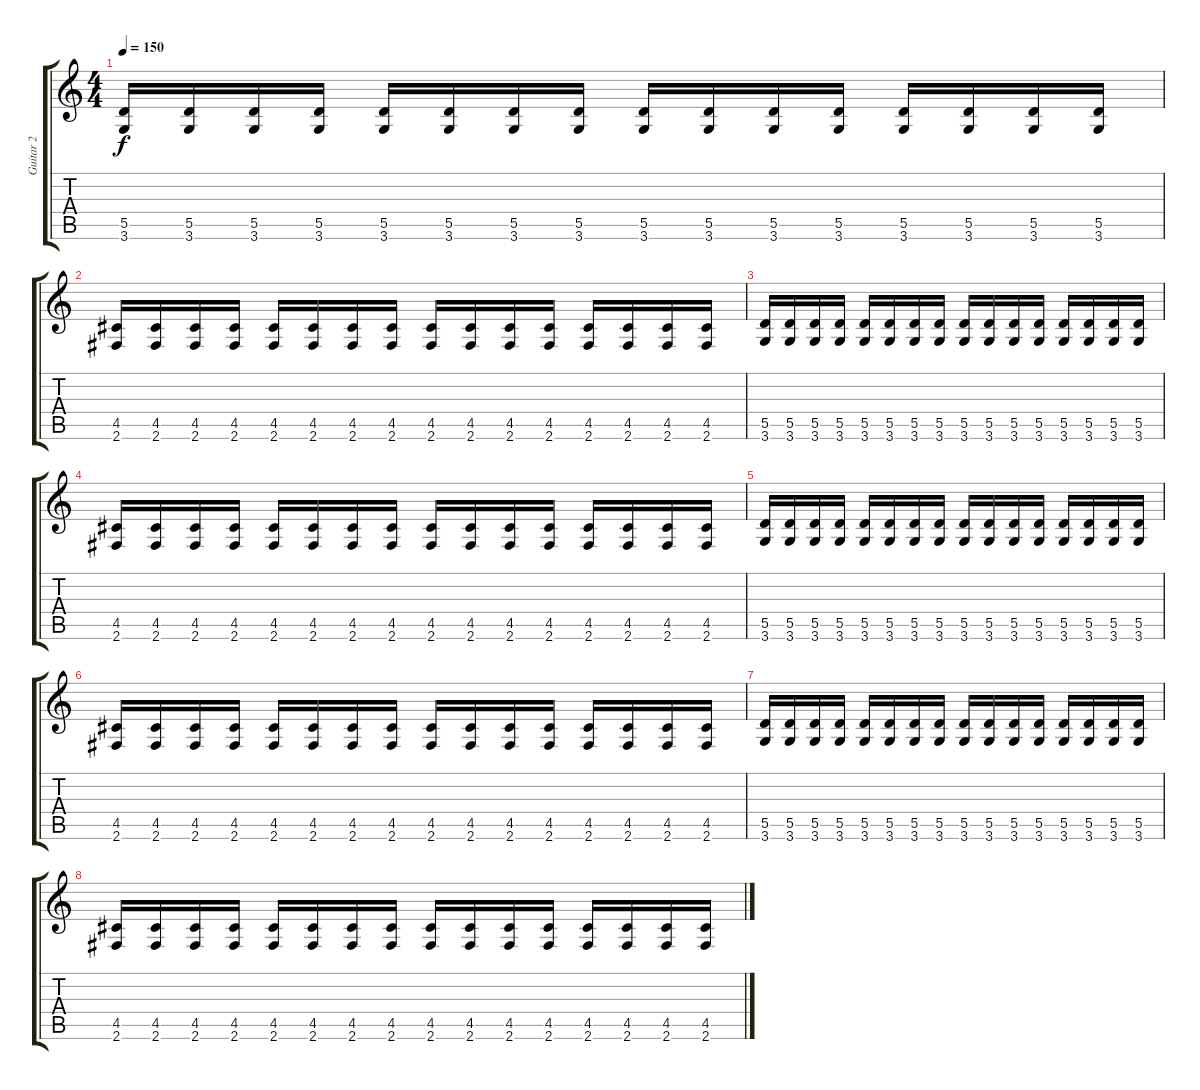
\track ("Guitar 2" "Guitar 2") {instrument distortionguitar}
\staff {score tabs}
\tuning (E4 B3 G3 D3 A2 E2) {hide}
\ts (4 4)
\tempo 150
\clef g2
\ks c
(5.5 3.6).16{dy f} (5.5 3.6).16 (5.5 3.6).16 (5.5 3.6).16 (5.5 3.6).16 (5.5 3.6).16 (5.5 3.6).16 (5.5 3.6).16 (5.5 3.6).16 (5.5 3.6).16 (5.5 3.6).16 (5.5 3.6).16 (5.5 3.6).16 (5.5 3.6).16 (5.5 3.6).16 (5.5 3.6).16 |
(4.5 2.6).16 (4.5 2.6).16 (4.5 2.6).16 (4.5 2.6).16 (4.5 2.6).16 (4.5 2.6).16 (4.5 2.6).16 (4.5 2.6).16 (4.5 2.6).16 (4.5 2.6).16 (4.5 2.6).16 (4.5 2.6).16 (4.5 2.6).16 (4.5 2.6).16 (4.5 2.6).16 (4.5 2.6).16 |
(5.5 3.6).16 (5.5 3.6).16 (5.5 3.6).16 (5.5 3.6).16 (5.5 3.6).16 (5.5 3.6).16 (5.5 3.6).16 (5.5 3.6).16 (5.5 3.6).16 (5.5 3.6).16 (5.5 3.6).16 (5.5 3.6).16 (5.5 3.6).16 (5.5 3.6).16 (5.5 3.6).16 (5.5 3.6).16 |
(4.5 2.6).16 (4.5 2.6).16 (4.5 2.6).16 (4.5 2.6).16 (4.5 2.6).16 (4.5 2.6).16 (4.5 2.6).16 (4.5 2.6).16 (4.5 2.6).16 (4.5 2.6).16 (4.5 2.6).16 (4.5 2.6).16 (4.5 2.6).16 (4.5 2.6).16 (4.5 2.6).16 (4.5 2.6).16 |
(5.5 3.6).16 (5.5 3.6).16 (5.5 3.6).16 (5.5 3.6).16 (5.5 3.6).16 (5.5 3.6).16 (5.5 3.6).16 (5.5 3.6).16 (5.5 3.6).16 (5.5 3.6).16 (5.5 3.6).16 (5.5 3.6).16 (5.5 3.6).16 (5.5 3.6).16 (5.5 3.6).16 (5.5 3.6).16 |
(4.5 2.6).16 (4.5 2.6).16 (4.5 2.6).16 (4.5 2.6).16 (4.5 2.6).16 (4.5 2.6).16 (4.5 2.6).16 (4.5 2.6).16 (4.5 2.6).16 (4.5 2.6).16 (4.5 2.6).16 (4.5 2.6).16 (4.5 2.6).16 (4.5 2.6).16 (4.5 2.6).16 (4.5 2.6).16 |
(5.5 3.6).16 (5.5 3.6).16 (5.5 3.6).16 (5.5 3.6).16 (5.5 3.6).16 (5.5 3.6).16 (5.5 3.6).16 (5.5 3.6).16 (5.5 3.6).16 (5.5 3.6).16 (5.5 3.6).16 (5.5 3.6).16 (5.5 3.6).16 (5.5 3.6).16 (5.5 3.6).16 (5.5 3.6).16 |
(4.5 2.6).16 (4.5 2.6).16 (4.5 2.6).16 (4.5 2.6).16 (4.5 2.6).16 (4.5 2.6).16 (4.5 2.6).16 (4.5 2.6).16 (4.5 2.6).16 (4.5 2.6).16 (4.5 2.6).16 (4.5 2.6).16 (4.5 2.6).16 (4.5 2.6).16 (4.5 2.6).16 (4.5 2.6).16
